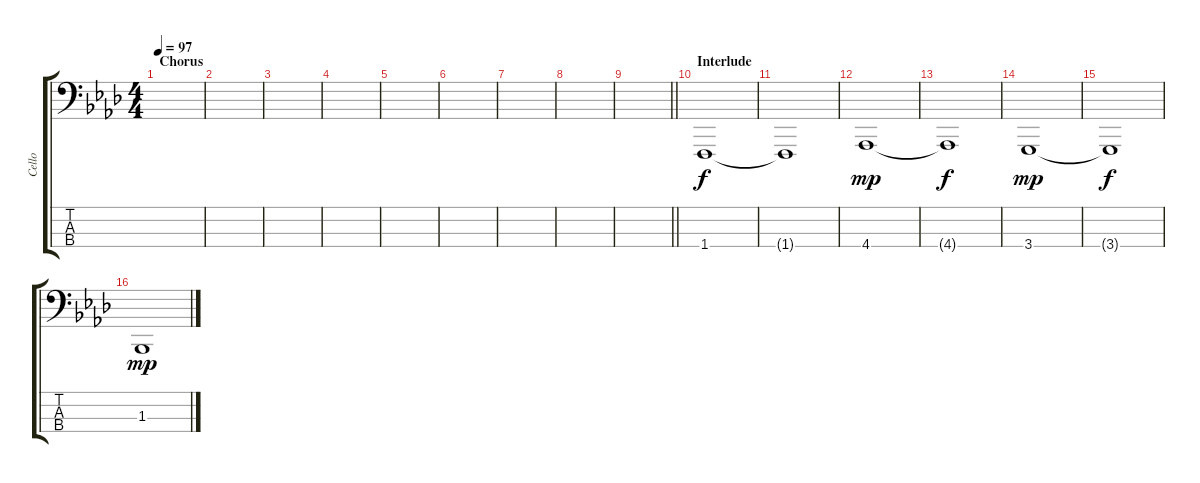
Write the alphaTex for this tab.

\track ("Cello" "Cello") {instrument cello}
\staff {score tabs}
\tuning (G2 D2 A1 E1) {hide}
\ts (4 4)
\section ("" "Chorus")
\tempo 97
\clef f4
\ks fminor
|
|
|
|
|
|
|
|
\barLineRight lightlight
|
\section ("" "Interlude")
1.4.1 |
1.4{t}.1{dy f} |
4.4.1{dy mp} |
4.4{t}.1{dy f} |
3.4.1{dy mp} |
3.4{t}.1{dy f} |
1.3.1{dy mp}
